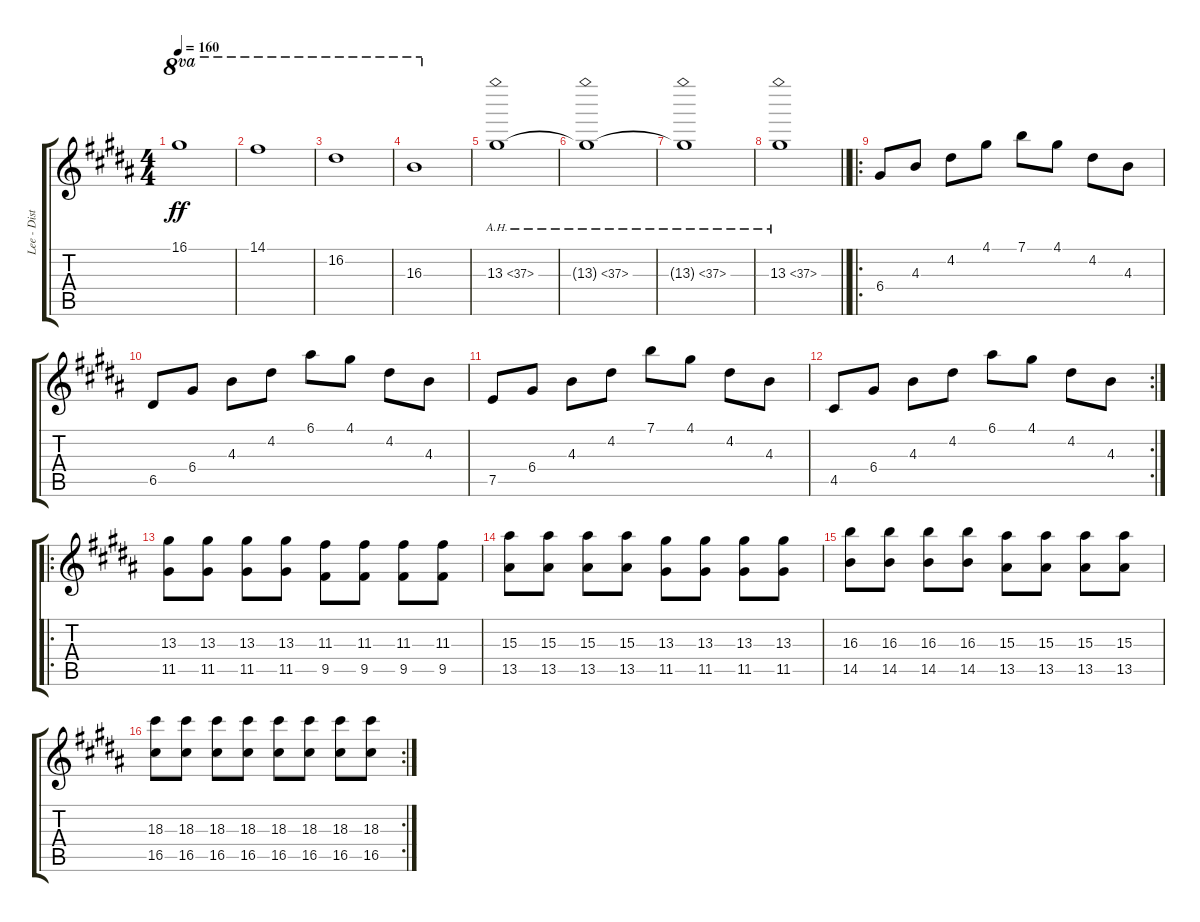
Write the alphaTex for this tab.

\track ("Lee - Distortion" "Lee - Dist") {instrument overdrivenguitar}
\staff {score tabs}
\tuning (E4 B3 G3 D3 A2 D2) {hide}
\ts (4 4)
\tempo 160
\clef g2
\ks b
16.1.1{ot 8va dy ff} |
\ks g#minor
14.1.1{ot 8va} |
16.2.1{ot 8va} |
16.3.1{ot 8va} |
\ks b
13.3{ah 24}.1 |
\ks g#minor
13.3{ah 24 t}.1 |
13.3{ah 24 t}.1 |
\barLineRight lightlight
13.3{ah 24}.1 |
\ro
\ks b
6.4.8 4.3.8 4.2.8 4.1.8 7.1.8 4.1.8 4.2.8 4.3.8 |
\ks g#minor
6.5.8 6.4.8 4.3.8 4.2.8 6.1.8 4.1.8 4.2.8 4.3.8 |
7.5.8 6.4.8 4.3.8 4.2.8 7.1.8 4.1.8 4.2.8 4.3.8 |
\rc 2
4.5.8 6.4.8 4.3.8 4.2.8 6.1.8 4.1.8 4.2.8 4.3.8 |
\ro
\ks b
(13.3 11.5).8 (13.3 11.5).8 (13.3 11.5).8 (13.3 11.5).8 (11.3 9.5).8 (11.3 9.5).8 (11.3 9.5).8 (11.3 9.5).8 |
\ks g#minor
(15.3 13.5).8 (15.3 13.5).8 (15.3 13.5).8 (15.3 13.5).8 (13.3 11.5).8 (13.3 11.5).8 (13.3 11.5).8 (13.3 11.5).8 |
(16.3 14.5).8 (16.3 14.5).8 (16.3 14.5).8 (16.3 14.5).8 (15.3 13.5).8 (15.3 13.5).8 (15.3 13.5).8 (15.3 13.5).8 |
\rc 2
(18.3 16.5).8 (18.3 16.5).8 (18.3 16.5).8 (18.3 16.5).8 (18.3 16.5).8 (18.3 16.5).8 (18.3 16.5).8 (18.3 16.5).8
